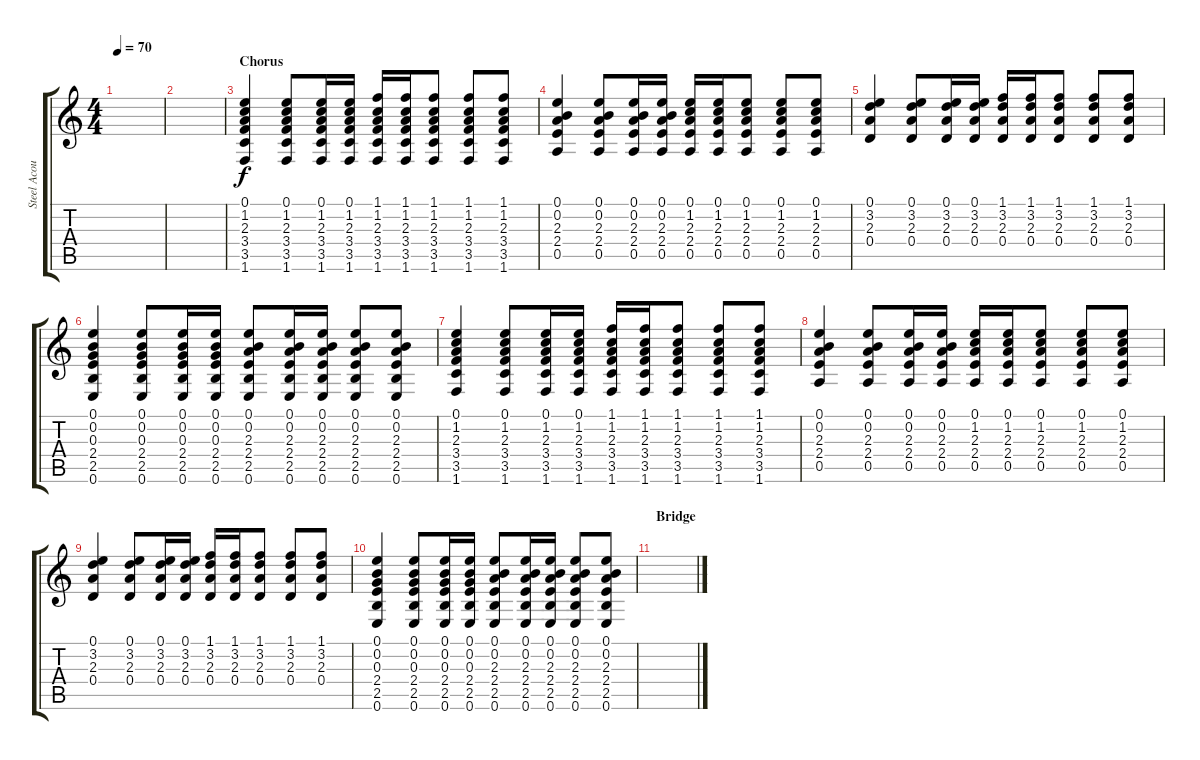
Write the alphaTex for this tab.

\track ("Steel Acoustic" "Steel Acou") {instrument acousticguitarnylon}
\staff {score tabs}
\tuning (E4 B3 G3 D3 A2 E2) {hide}
\ts (4 4)
\tempo 70
\clef g2
\ks c
|
|
\section ("" "Chorus")
(0.1 1.2 2.3 3.4 3.5 1.6).4 (0.1 1.2 2.3 3.4 3.5 1.6).8 (0.1 1.2 2.3 3.4 3.5 1.6).16 (0.1 1.2 2.3 3.4 3.5 1.6).16 (1.1 1.2 2.3 3.4 3.5 1.6).16 (1.1 1.2 2.3 3.4 3.5 1.6).16 (1.1 1.2 2.3 3.4 3.5 1.6).8 (1.1 1.2 2.3 3.4 3.5 1.6).8 (1.1 1.2 2.3 3.4 3.5 1.6).8 |
(0.1 0.2 2.3 2.4 0.5).4 (0.1 0.2 2.3 2.4 0.5).8 (0.1 0.2 2.3 2.4 0.5).16 (0.1 0.2 2.3 2.4 0.5).16 (0.1 1.2 2.3 2.4 0.5).16 (0.1 1.2 2.3 2.4 0.5).16 (0.1 1.2 2.3 2.4 0.5).8 (0.1 1.2 2.3 2.4 0.5).8 (0.1 1.2 2.3 2.4 0.5).8 |
(0.1 3.2 2.3 0.4).4 (0.1 3.2 2.3 0.4).8 (0.1 3.2 2.3 0.4).16 (0.1 3.2 2.3 0.4).16 (1.1 3.2 2.3 0.4).16 (1.1 3.2 2.3 0.4).16 (1.1 3.2 2.3 0.4).8 (1.1 3.2 2.3 0.4).8 (1.1 3.2 2.3 0.4).8 |
(0.1 0.2 0.3 2.4 2.5 0.6).4 (0.1 0.2 0.3 2.4 2.5 0.6).8 (0.1 0.2 0.3 2.4 2.5 0.6).16 (0.1 0.2 0.3 2.4 2.5 0.6).16 (0.1 0.2 2.3 2.4 2.5 0.6).8 (0.1 0.2 2.3 2.4 2.5 0.6).16 (0.1 0.2 2.3 2.4 2.5 0.6).16 (0.1 0.2 2.3 2.4 2.5 0.6).8 (0.1 0.2 2.3 2.4 2.5 0.6).8 |
(0.1 1.2 2.3 3.4 3.5 1.6).4 (0.1 1.2 2.3 3.4 3.5 1.6).8 (0.1 1.2 2.3 3.4 3.5 1.6).16 (0.1 1.2 2.3 3.4 3.5 1.6).16 (1.1 1.2 2.3 3.4 3.5 1.6).16 (1.1 1.2 2.3 3.4 3.5 1.6).16 (1.1 1.2 2.3 3.4 3.5 1.6).8 (1.1 1.2 2.3 3.4 3.5 1.6).8 (1.1 1.2 2.3 3.4 3.5 1.6).8 |
(0.1 0.2 2.3 2.4 0.5).4 (0.1 0.2 2.3 2.4 0.5).8 (0.1 0.2 2.3 2.4 0.5).16 (0.1 0.2 2.3 2.4 0.5).16 (0.1 1.2 2.3 2.4 0.5).16 (0.1 1.2 2.3 2.4 0.5).16 (0.1 1.2 2.3 2.4 0.5).8 (0.1 1.2 2.3 2.4 0.5).8 (0.1 1.2 2.3 2.4 0.5).8 |
(0.1 3.2 2.3 0.4).4 (0.1 3.2 2.3 0.4).8 (0.1 3.2 2.3 0.4).16 (0.1 3.2 2.3 0.4).16 (1.1 3.2 2.3 0.4).16 (1.1 3.2 2.3 0.4).16 (1.1 3.2 2.3 0.4).8 (1.1 3.2 2.3 0.4).8 (1.1 3.2 2.3 0.4).8 |
(0.1 0.2 0.3 2.4 2.5 0.6).4 (0.1 0.2 0.3 2.4 2.5 0.6).8 (0.1 0.2 0.3 2.4 2.5 0.6).16 (0.1 0.2 0.3 2.4 2.5 0.6).16 (0.1 0.2 2.3 2.4 2.5 0.6).8 (0.1 0.2 2.3 2.4 2.5 0.6).16 (0.1 0.2 2.3 2.4 2.5 0.6).16 (0.1 0.2 2.3 2.4 2.5 0.6).8 (0.1 0.2 2.3 2.4 2.5 0.6).8 |
\section ("" "Bridge")
